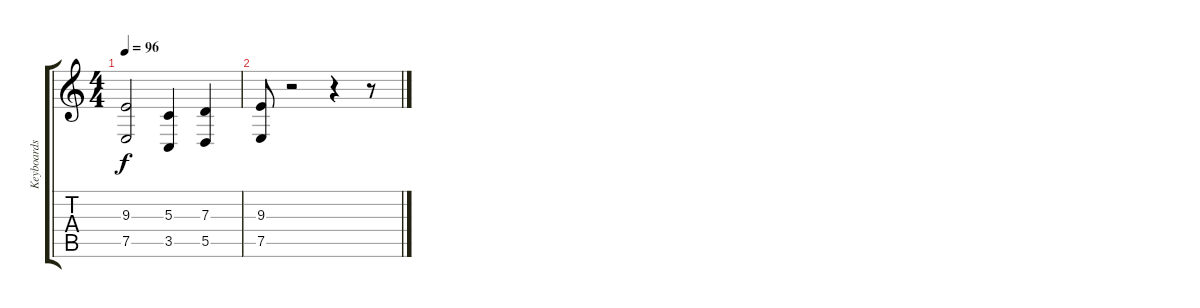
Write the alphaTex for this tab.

\track ("Keyboards" "Keyboards") {instrument stringensemble1}
\staff {score tabs}
\tuning (E4 B3 G3 D3 A2 E2) {hide}
\ts (4 4)
\tempo 96
\clef g2
\ks c
(9.3{t} 7.5{t}).2{dy f} (5.3 3.5).4 (7.3 5.5).4 |
(9.3 7.5).8 r.2 r.4 r.8
